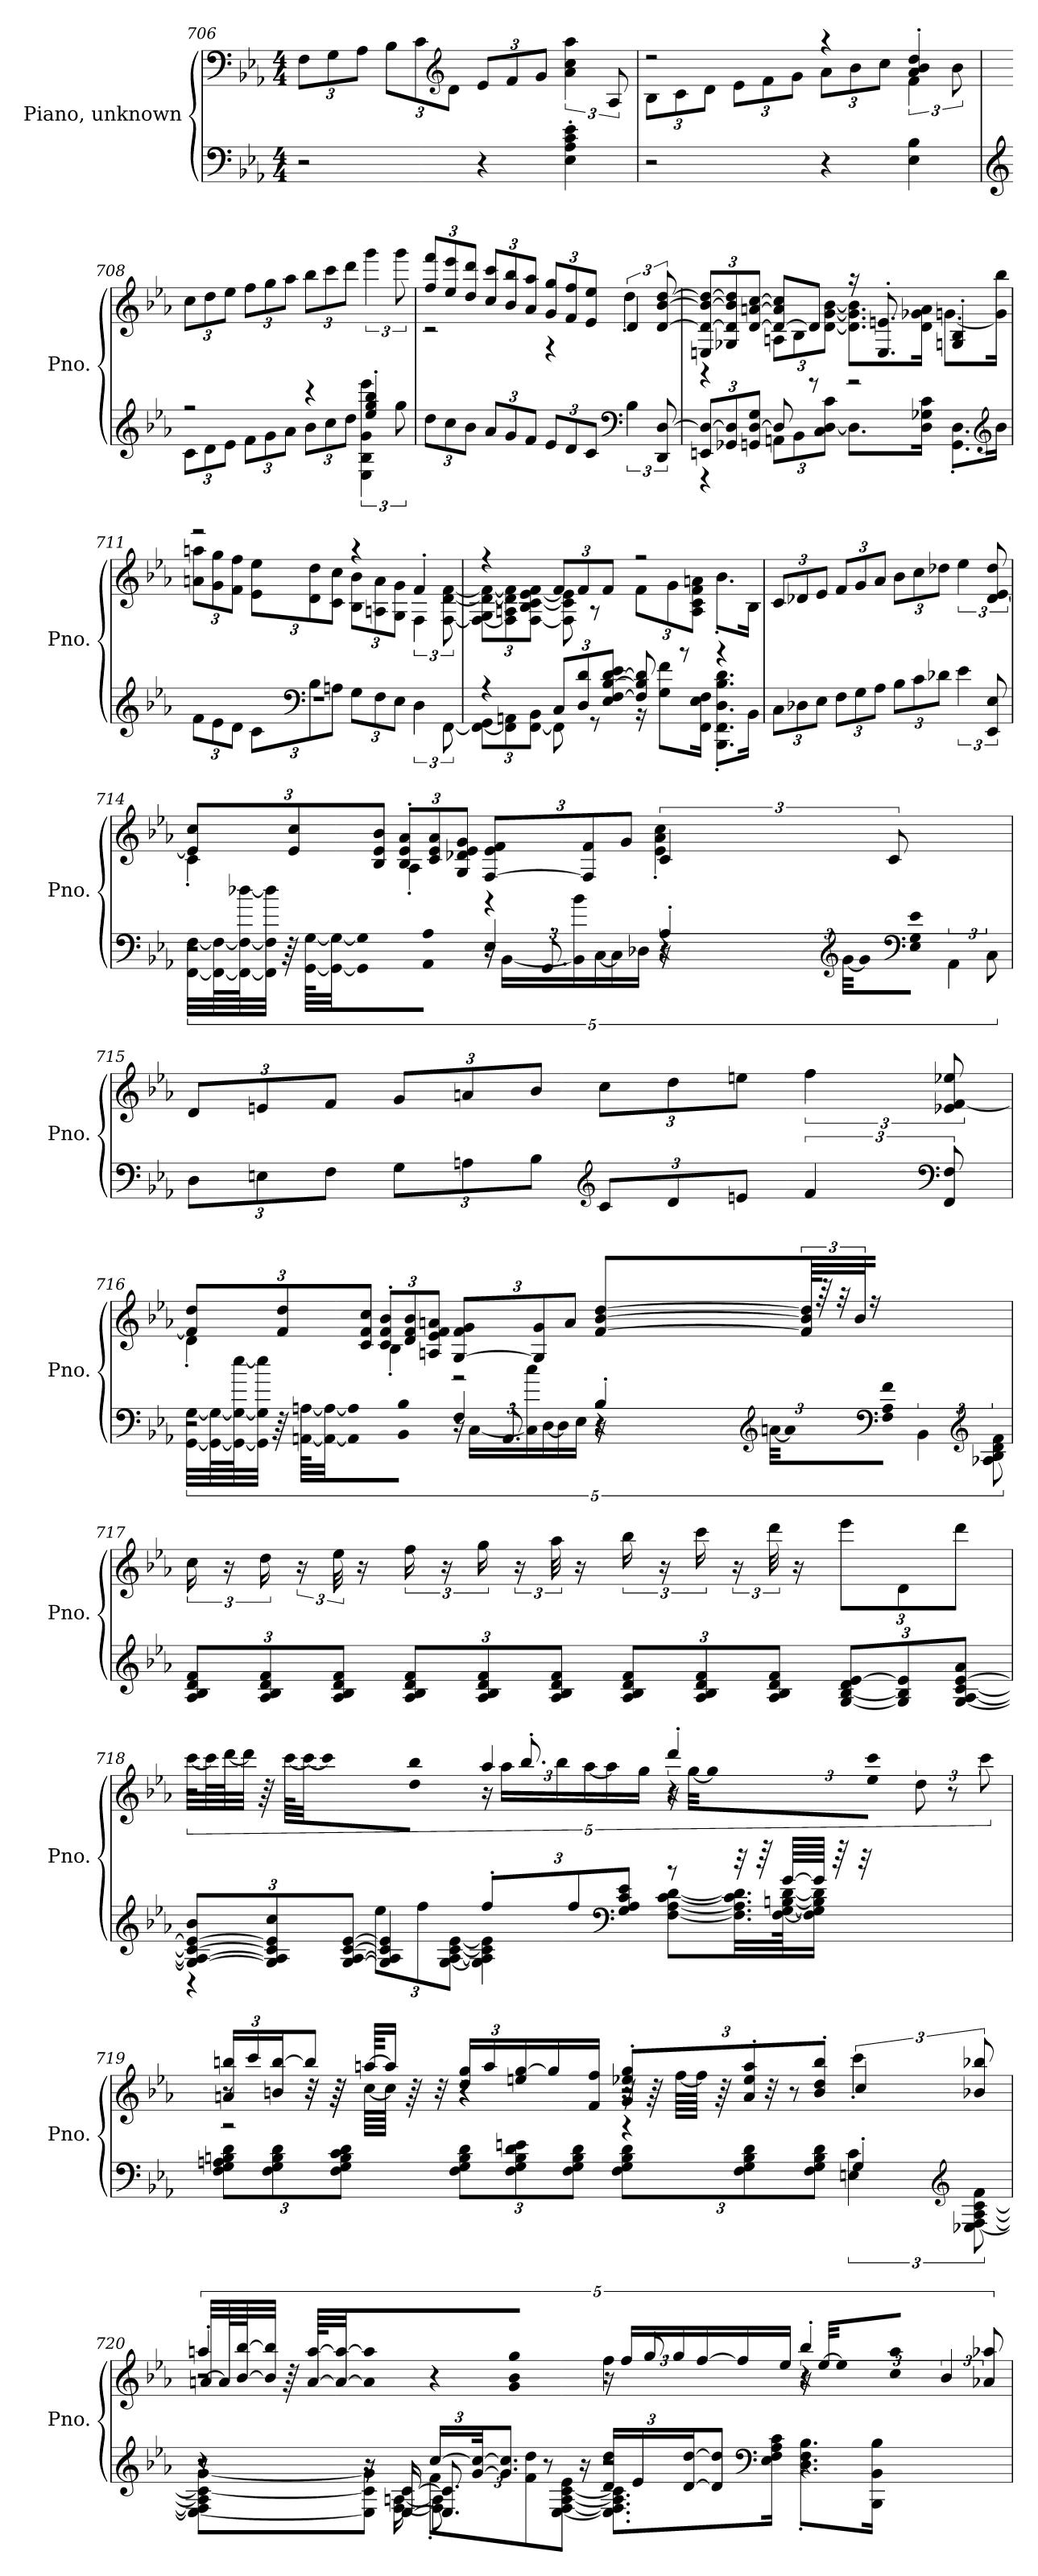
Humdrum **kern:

**kern	**kern
*part1	*part1
*staff2	*staff1
*I"Piano, unknown	*
*I'Pno.	*
!!LO:LB:g=z
*clefF4	*clefF4
*k[b-e-a-]	*k[b-e-a-]
*M4/4	*M4/4
*	*Xbrackettup
=706	=706
2r	12F\L
.	12G\
.	12A-\J
.	12B-\L
.	12c\
*	*clefG2
.	12d\J
4r	12e-/L
.	12f/
.	12g/J
*	*brackettup
4E-\' 4A-\' 4c\' 4e-\'	6a-\ 6cc\ 6aa-\
.	12A-/
=707	=707
*	*^
*	*	*Xbrackettup
2r	2r	12B-\L
.	.	12c\
.	.	12d\J
.	.	12e-\L
.	.	12f\
.	.	12g\J
4r	4r	12a-\L
.	.	12b-\
.	.	12cc\J
*	*	*brackettup
4E-\ 4B-\	4a-/' 4b-/' 4dd/'	6f\
.	.	12b-\
*	*v	*v
=708	=708
*clefG2	*
*^	*
*	*Xbrackettup	*Xbrackettup
2r	12c\L	12cc\L
.	12d\	12dd\
.	12e-\J	12ee-\J
.	12f\L	12ff\L
.	12g\	12gg\
.	12a-\J	12aa-\J
4r	12b-\L	12bb-\L
.	12cc\	12ccc\
.	12dd\J	12ddd\J
*	*brackettup	*brackettup
4ee-/' 4gg/' 4bb-/'	6E-\ 6B-\ 6g\ 6eee-\	6ggg\
.	12gg\	12ggg\
*v	*v	*
!!LO:LB:g=z
=709	=709
*Xbrackettup	*Xbrackettup
*	*^
12dd\L	12ff/ 12fff/L	2r
12cc\	12ee-/ 12eee-/	.
12b-\J	12dd/ 12ddd/J	.
12a-/L	12cc/ 12ccc/L	.
12g/	12b-/ 12bb-/	.
12f/J	12a-/ 12aa-/J	.
12e-/L	12g/ 12gg/L	4r
12d/	12f/ 12ff/	.
12c/J	12e-/ 12ee-/J	.
*clefF4	*	*
*brackettup	*brackettup	*
6B-\	6d/	4dd'\
12DD/ [12D/	[12d/ [12b-/ [12dd/	.
=710	=710	=710
*Xbrackettup	*Xbrackettup	*
*^	*	*
12EEn/ 12D/_L	4r	12En/ 12d/_ 12b-/_ 12dd/_L	4r
12GG-X/ 12D/]	.	12G-X/ 12d/] 12b-/] 12dd/]	.
12GGn/ [12D/ 12G/J	.	[12d/ [12an/ [12cc/J	.
8D/]	12AAn\L	8d/_ 8a/] 8cc/]L	12An\L
.	12BB-\	.	12B-\
8r	.	8d/J]	.
.	12C\ [12D\ 12c\J	.	[12d\ [12g\ [12b-\J
2r	8.D\L]	16r	8.d\] 8.g\] 8.b-\]L
.	.	8.E/' 8.en/'	.
.	16D\ 16G-X\ 16c\Jk	.	16d\ 16g-X\ 16a\Jk
.	8.GG\' 8.D\'L	4Gn/' 4B-/'	[8.gn\L
*clefG2	*	*	*
.	16b-\Jk	.	16g\] 16bb-\Jk
!!LO:LB:g=z	!!
=711	=711	=711	=711
1r	12f\L	2r	12an\ 12aan\L
.	12e-\	.	12g\ 12gg\
.	12d\J	.	12f\ 12ff\J
.	12c\L	.	12e-\ 12ee-\L
*clefF4	*	*	*
.	12B-\	.	12d\ 12dd\
.	12An\J	.	12c\ 12cc\J
.	12G\L	4r	12B-\ 12b-\L
.	12F\	.	12An\ 12a\
.	12E-\J	.	12G\ 12g\J
*	*brackettup	*	*brackettup
.	6D\	4f'/	6F\
.	[12FF\	.	[12F\ [12d\ [12f\
=712	=712	=712	=712
*	*Xbrackettup	*	*Xbrackettup
4r	12FF\_ 12GG\L	4r	12F\_ 12G\ 12d\_ 12f\_L
.	12FF\] 12AAn\	.	12F\] 12An\ 12d\] 12f\]
.	[12FF\ 12BB-\J	.	[12F\ 12B-\ [12c\ [12e-\ 12f\J
12C/L	8FF\]	12f/L	8F\] 8c\] 8e-\]
12D/ 12d/	.	12f/	.
.	8r	.	8r
12E-/ [12F/ [12B-/ [12d/ 12e-/J	.	12f/J	.
8F/] 8B-/] 8d/]	16r	2r	12f\L
.	8G\ 8f\L	.	.
.	.	.	12g\
8r	.	.	.
.	.	.	12A\ 12c\ 12f\ 12an\J
.	16FF\ 16E-\ 16F\Jk	.	.
4r	8.BBB-\' 8.FF\' 8.D\' 8.B-\' 8.d\'L	.	8.b-'\L
.	16BB-\Jk	.	16B-\Jk
*v	*v	*	*
*	*v	*v
!!LO:LB:g=z
=713	=713
12C\L	12c/L
12D-X\	12d-X/
12E-\J	12e-/J
12F\L	12f/L
12G\	12g/
12A-\J	12a-/J
12B-\L	12b-\L
12c\	12cc\
12d-X\J	12dd-X\J
*brackettup	*brackettup
6e-\	6ee-\
12EE-/ 12E-/	12d-/ [12e-/ 12dd-/
!!LO:PB:g=z
=714	=714
*^	*
*	*^	*
*	*	*	*Xbrackettup
*	*	*	*^
2r	[40FF\ [40F\LLL	2r	12e-/] 12cc/L	4c'\
.	80FF\_ 80F\_L	.	.	.
.	80FF\_ 80F\_ [80dd-X\J	.	.	.
.	40FF\] 40F\] 40dd-\]JJJ	.	.	.
.	80r	.	.	.
.	.	.	12e-/ 12cc/	.
.	[80GG\ [80G\KLLL	.	.	.
.	40GG\_ 40G\_J	.	.	.
.	16GG\] 16G\]	.	.	.
.	.	.	12B-/ 12e-/ 12b-/J	.
.	16AA-\ 16A-\JJ	.	.	.
*	*Xbrackettup	*	*	*
.	[24BB-\LL	.	12B-/' 12e-/' 12a-/'L	4A-'\
.	24BB-\] 24b-\	.	.	.
.	[24C\	.	12c/ 12e-/ 12a-/	.
.	16C\]	.	.	.
.	.	.	12G/ 12d-X/ 12e-/ 12g/J	.
.	16D-X\JJ	.	.	.
*	*brackettup	*	*	*
16r	24r	4E-/	[12F/ 12e-/ 12f/L	4r
*clefG2	*	*	*	*
.	[48g\KKL	.	.	.
8.e-'/	8g\]	.	.	.
.	.	.	12F/] 12f/	.
.	.	.	12g/J	.
*clefF4	*	*	*	*
.	16E-\ 16G\ 16e-\Jk	.	.	.
*	*	*	*brackettup	*
4A-'/	6AA-\	4r	6c/	4e-\' 4a-\' 4cc\'
.	12C\	.	12c/	.
*v	*v	*v	*	*
*	*v	*v
!!LO:LB:g=z
=715	=715
*Xbrackettup	*Xbrackettup
12D\L	12d/L
12En\	12en/
12F\J	12f/J
12G\L	12g/L
12An\	12an/
12B-\J	12b-/J
*clefG2	*
12c/L	12cc\L
12d/	12dd\
12en/J	12een\J
*brackettup	*brackettup
6f/	6ff\
*clefF4	*
12FF/ 12F/	12e-X/ [12f/ 12ee-X/
!!LO:LB:g=z
=716	=716
*^	*
*	*^	*
*	*	*	*Xbrackettup
*	*	*	*^
2r	[40GG\ [40G\LLL	2r	12f/] 12dd/L	4d'\
.	80GG\_ 80G\_L	.	.	.
.	80GG\_ 80G\_ [80ee-\J	.	.	.
.	40GG\] 40G\] 40ee-\]JJJ	.	.	.
.	80r	.	.	.
.	.	.	12f/ 12dd/	.
.	[80AAn\ [80An\KLLL	.	.	.
.	40AA\_ 40A\_J	.	.	.
.	16AA\] 16A\]	.	.	.
.	.	.	12c/ 12f/ 12cc/J	.
.	16BB-\ 16B-\JJ	.	.	.
*	*Xbrackettup	*	*	*
.	[24C\LL	.	12c/' 12f/' 12b-/'L	4B-'\
.	24C\] 24cc\	.	.	.
.	[24D\	.	12d/ 12f/ 12b-/	.
.	16D\]	.	.	.
.	.	.	12An/ 12e-/ 12f/ 12an/J	.
.	16E-\JJ	.	.	.
*	*brackettup	*	*	*
16r	24r	4F/	[12G/ 12f/ 12g/L	2r
*clefG2	*	*	*	*
.	[48an\KKL	.	.	.
8.f'/	8a\]	.	.	.
.	.	.	12G/] 12g/	.
.	.	.	12a/J	.
*clefF4	*	*	*	*
.	16F\ 16A\ 16f\Jk	.	.	.
4B-'/	6BB-\	4r	[8f/ [8b-/ [8dd/L	.
*	*	*	*brackettup	*
.	.	.	96f/] 96b-/] 96dd/]Jkkk	.
.	.	.	96r	.
.	.	.	48r	.
*clefG2	*	*	*	*
.	12A-X\ 12B-\ 12d\ 12f\	.	48b-/	.
.	.	.	16r	.
*v	*v	*v	*	*
*	*v	*v
!!LO:LB:g=z
=717	=717
*Xbrackettup	*
12A-/ 12B-/ 12d/ 12f/L	24cc\
.	24r
12A-/ 12B-/ 12d/ 12f/	24dd\
.	24r
12A-/ 12B-/ 12d/ 12f/J	48ee-\
.	16r
12A-/ 12B-/ 12d/ 12f/L	24ff\
.	24r
12A-/ 12B-/ 12d/ 12f/	24gg\
.	24r
12A-/ 12B-/ 12d/ 12f/J	48aa-\
.	16r
12A-/ 12B-/ 12d/ 12f/L	24bb-\
.	24r
12A-/ 12B-/ 12d/ 12f/	24ccc\
.	24r
12A-/ 12B-/ 12d/ 12f/J	48ddd\
.	16r
*	*Xbrackettup
[12G/ [12B-/ 12d/ [12e-/L	12eee-\L
12G/] 12B-/] 12e-/]	12d\
[12G/ [12A-/ [12c/ [12e-/ 12a-/J	12ddd\J
!!LO:LB:g=z
=718	=718
*^	*^
*	*	*	*brackettup
*	*	*	*^
12G/_ 12A-/_ 12c/_ 12e-/_ 12b-/L	4r	2r	[40ccc\LLL	2r
.	.	.	80ccc\L]	.
.	.	.	[80ddd\J	.
.	.	.	40ddd\JJJ]	.
.	.	.	80r	.
12G/] 12A-/] 12c/] 12e-/] 12cc/	.	.	.	.
.	.	.	[80ccc\KLLL	.
.	.	.	40ccc\J_	.
.	.	.	16ccc\]	.
[12G/ [12A-/ [12c/ [12e-/J	.	.	.	.
.	.	.	16dd\ 16bb-\JJ	.
*	*	*	*Xbrackettup	*
4G/] 4A-/] 4c/] 4e-/]	12ee-\L	.	24aa-\LL	.
.	.	.	24bb-\	.
.	12ff\	.	[24aa-\	.
.	.	.	16aa-\]	.
.	[12G\ [12A-\ [12c\ [12e-\J	.	.	.
.	.	.	16gg\JJ	.
*	*	*	*brackettup	*
12ff'/L	4G\] 4A-\] 4c\] 4e-\]	16r	24r	4aa-/
.	.	.	[48gg\KKL	.
.	.	8.bb-'/	8gg\]	.
12ff/	.	.	.	.
*clefF4	*	*	*	*
12G/ 12A-/ 12c/ 12e-/J	.	.	.	.
.	.	.	16ee-\ 16ccc\Jk	.
8r	[8F\ [8A-\ [8c\ [8d\L	4ddd'/	12dd\	4r
.	.	.	12r	.
32r	32.F\] 32.A-\] 32.c\] 32.d\]LL	.	.	.
64r	.	.	.	.
.	.	.	12ccc\	.
[64g/LLLL	[64F\ [64G\ [64Bn\ [64d\JK	.	.	.
64g/JJJJ]	16F\] 16G\] 16B\] 16d\]JJ	.	.	.
64r	.	.	.	.
32r	.	.	.	.
!!LO:LB:g=z	!!	!!
=719	=719	=719	=719	=719
*	*	*	*	*Xbrackettup
2r	12F\ 12G\ 12An\ 12Bn\ 12d\L	8r	8r	24an/ 24bbn/LL
.	.	.	.	24ccc/
.	12F\ 12G\ 12B\ 12d\	.	.	24bn/ [24bb/J
.	.	32r	32r	8bb/J]
.	.	64r	64r	.
.	12F\ 12G\ 12B\ 12c\ 12d\J	.	.	.
.	.	[64aan/KKLL	[64cc\LLLL	.
.	.	16aa/JJ]	64cc\JJJJ]	.
.	.	.	64r	.
.	.	.	32r	.
.	12F\ 12G\ 12B\ 12d\L	4r	4r	24dd/ 24gg/LL
.	.	.	.	24aa/
.	12F\ 12G\ 12B\ 12d\ 12en\	.	.	24een/ [24gg/
.	.	.	.	16gg/]
.	12F\ 12G\ 12B\ 12d\J	.	.	.
.	.	.	.	16f/ 16ff/JJ
4r	12F\ 12G\ 12B\ 12d\L	2r	32r	12g/' 12ee-X/' 12gg/'L
.	.	.	64r	.
.	.	.	[64ff\LLLL	.
.	.	.	64ff\JJJJ]	.
.	.	.	64r	.
.	12F\ 12G\ 12B\ 12d\	.	.	12a/' 12ee-/' 12aa/'
.	.	.	32r	.
.	.	.	8r	.
.	12F\ 12G\ 12B\ 12d\J	.	.	12b/' 12dd/' 12bb/'J
*	*brackettup	*	*	*brackettup
4G'/	6En\ 6c\	.	4ccc'\	6cc/
*clefG2	*	*	*	*
.	[12E-X\ [12F\ [12A\ [12c\ 12f\	.	.	12b-X/ 12bb-X/
!!LO:PB:g=z	!!	!!
=720	=720	=720	=720	=720
*^	*^	*	*	*
4r	8E-\_ 8F\] 8A\] 8c\_ [8g\L	8r	8r	4aan'/	2r	[40an/LLL
.	.	.	.	.	.	80a/L]
.	.	.	.	.	.	[80b-/ [80bb-/J
.	.	.	.	.	.	40b-/] 40bb-/]JJJ
.	.	.	.	.	.	80r
.	.	.	.	.	.	[80a/ [80aa/KLLL
.	.	.	.	.	.	40a/_ 40aa/_J
.	8E-\] 8c\] 8g\]J	16r	16r	.	.	16a/] 16aa/]
.	.	[16E-/ [16c/	[16F\ [16An\	.	.	16g/ 16b-/ 16gg/JJ
*Xbrackettup	*	*	*	*	*	*Xbrackettup
[24cc/LL	12f'\L	8.E-/] 8.c/]	8F\] 8A\]	4r	.	24ff/LL
[48g/ 48cc/_JK	.	.	.	.	.	24gg/
8.g/] 8.cc/]J	.	.	.	.	.	.
.	12f\ 12dd\	.	.	.	.	[24ff/
.	.	.	8r	.	.	16ff/]
.	[12E-\ [12F\ [12A\ [12c\ 12e-\J	.	.	.	.	.
.	.	16r	.	.	.	16ee-/JJ
*	*	*	*	*	*	*brackettup
24d/ 24dd/LL	8.E-\] 8.F\] 8.A\] 8.c\]L	2r	2r	16r	4ff\	24r
24e-/	.	.	.	.	.	[48ee-/KKL
.	.	.	.	8.gg'/	.	8ee-/]
[24d/ [24dd/J	.	.	.	.	.	.
8d/] 8dd/]J	.	.	.	.	.	.
*clefF4	*	*	*	*	*	*
.	16E-\ 16F\ 16A\ 16c\Jk	.	.	.	.	16cc/ 16aa/Jk
4r	8.D\' 8.F\' 8.B-\'L	.	.	4bb-'/	4r	6b-/
.	.	.	.	.	.	12a-X/ 12aa-X/
.	16BBB-\ 16BB-\ 16B-\Jk	.	.	.	.	.
*v	*v	*v	*v	*	*	*
*	*v	*v	*v
=	=
*-	*-
